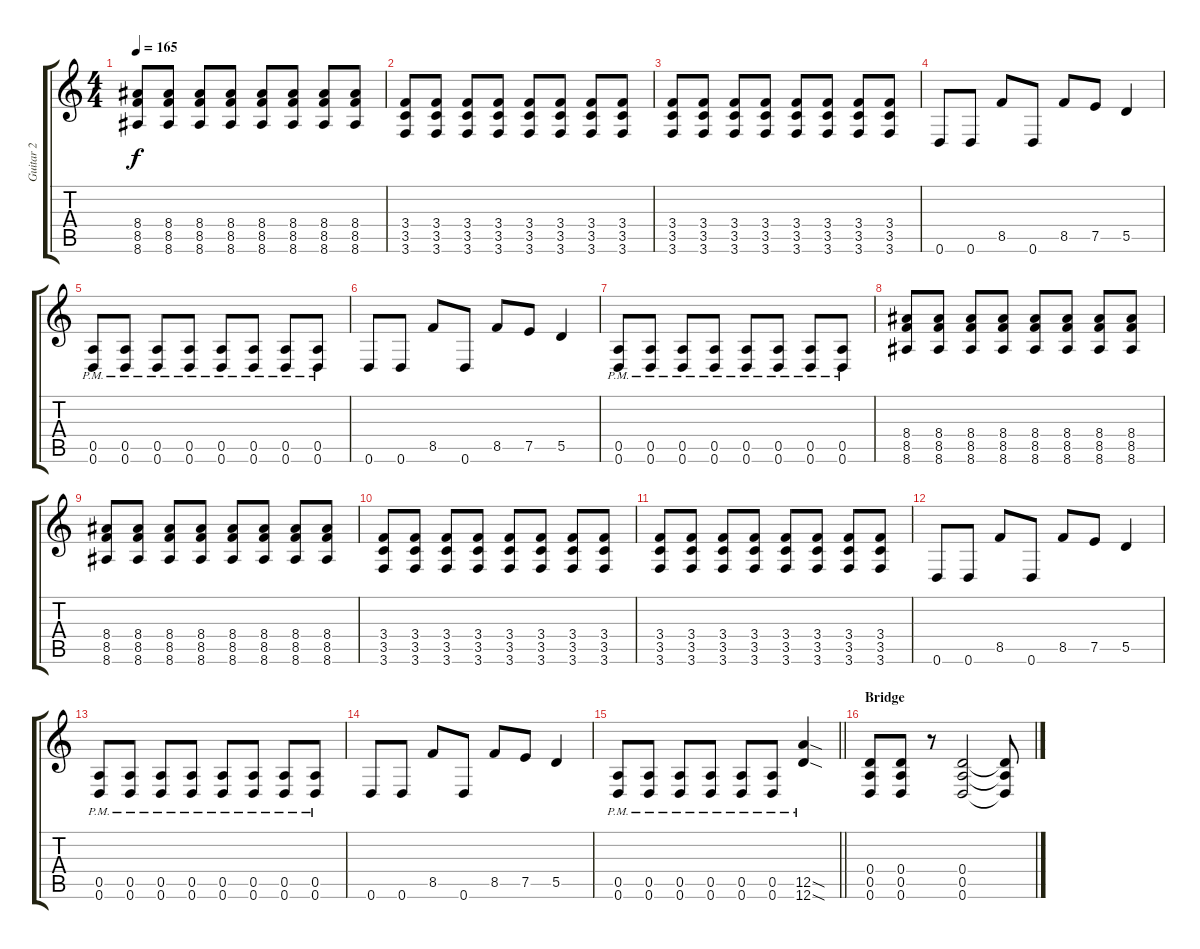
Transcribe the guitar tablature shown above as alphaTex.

\track ("Guitar 2" "Guitar 2") {instrument distortionguitar}
\staff {score tabs}
\tuning (E4 B3 G3 D3 A2 D2) {hide}
\ts (4 4)
\tempo 165
\clef g2
\ks c
(8.4 8.5 8.6).8{dy f} (8.4 8.5 8.6).8 (8.4 8.5 8.6).8 (8.4 8.5 8.6).8 (8.4 8.5 8.6).8 (8.4 8.5 8.6).8 (8.4 8.5 8.6).8 (8.4 8.5 8.6).8 |
(3.4 3.5 3.6).8 (3.4 3.5 3.6).8 (3.4 3.5 3.6).8 (3.4 3.5 3.6).8 (3.4 3.5 3.6).8 (3.4 3.5 3.6).8 (3.4 3.5 3.6).8 (3.4 3.5 3.6).8 |
(3.4 3.5 3.6).8 (3.4 3.5 3.6).8 (3.4 3.5 3.6).8 (3.4 3.5 3.6).8 (3.4 3.5 3.6).8 (3.4 3.5 3.6).8 (3.4 3.5 3.6).8 (3.4 3.5 3.6).8 |
0.6.8 0.6.8 8.5.8 0.6.8 8.5.8 7.5.8 5.5.4 |
(0.5{pm} 0.6{pm}).8 (0.5{pm} 0.6{pm}).8 (0.5{pm} 0.6{pm}).8 (0.5{pm} 0.6{pm}).8 (0.5{pm} 0.6{pm}).8 (0.5{pm} 0.6{pm}).8 (0.5{pm} 0.6{pm}).8 (0.5{pm} 0.6{pm}).8 |
0.6.8 0.6.8 8.5.8 0.6.8 8.5.8 7.5.8 5.5.4 |
(0.5{pm} 0.6{pm}).8 (0.5{pm} 0.6{pm}).8 (0.5{pm} 0.6{pm}).8 (0.5{pm} 0.6{pm}).8 (0.5{pm} 0.6{pm}).8 (0.5{pm} 0.6{pm}).8 (0.5{pm} 0.6{pm}).8 (0.5{pm} 0.6{pm}).8 |
(8.4 8.5 8.6).8 (8.4 8.5 8.6).8 (8.4 8.5 8.6).8 (8.4 8.5 8.6).8 (8.4 8.5 8.6).8 (8.4 8.5 8.6).8 (8.4 8.5 8.6).8 (8.4 8.5 8.6).8 |
(8.4 8.5 8.6).8 (8.4 8.5 8.6).8 (8.4 8.5 8.6).8 (8.4 8.5 8.6).8 (8.4 8.5 8.6).8 (8.4 8.5 8.6).8 (8.4 8.5 8.6).8 (8.4 8.5 8.6).8 |
(3.4 3.5 3.6).8 (3.4 3.5 3.6).8 (3.4 3.5 3.6).8 (3.4 3.5 3.6).8 (3.4 3.5 3.6).8 (3.4 3.5 3.6).8 (3.4 3.5 3.6).8 (3.4 3.5 3.6).8 |
(3.4 3.5 3.6).8 (3.4 3.5 3.6).8 (3.4 3.5 3.6).8 (3.4 3.5 3.6).8 (3.4 3.5 3.6).8 (3.4 3.5 3.6).8 (3.4 3.5 3.6).8 (3.4 3.5 3.6).8 |
0.6.8 0.6.8 8.5.8 0.6.8 8.5.8 7.5.8 5.5.4 |
(0.5{pm} 0.6{pm}).8 (0.5{pm} 0.6{pm}).8 (0.5{pm} 0.6{pm}).8 (0.5{pm} 0.6{pm}).8 (0.5{pm} 0.6{pm}).8 (0.5{pm} 0.6{pm}).8 (0.5{pm} 0.6{pm}).8 (0.5{pm} 0.6{pm}).8 |
0.6.8 0.6.8 8.5.8 0.6.8 8.5.8 7.5.8 5.5.4 |
\barLineRight lightlight
(0.5{pm} 0.6{pm}).8 (0.5{pm} 0.6{pm}).8 (0.5{pm} 0.6{pm}).8 (0.5{pm} 0.6{pm}).8 (0.5{pm} 0.6{pm}).8 (0.5{pm} 0.6{pm}).8 (12.5{sod pm} 12.6{sod}).4 |
\section ("" "Bridge")
(0.4 0.5 0.6).8 (0.4 0.5 0.6).8 r.8 (0.4 0.5 0.6).2 (0.4{t} 0.5{t} 0.6{t}).8
